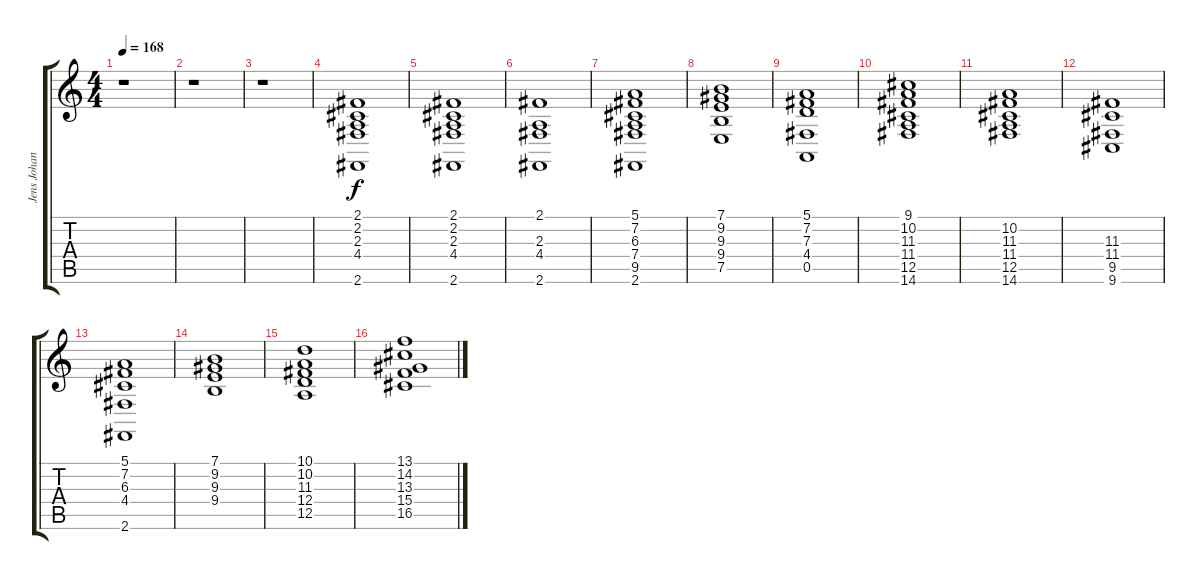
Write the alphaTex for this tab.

\track ("Jens Johansson (Keyboards 2)" "Jens Johan") {instrument choiraahs}
\staff {score tabs}
\tuning (E4 B3 G3 D3 A2 E2) {hide}
\ts (4 4)
\tempo 168
\clef g2
\ks c
r.1{dy f} |
r.1 |
r.1 |
(2.1 2.2 2.3 4.4 2.6).1 |
(2.1 2.2 2.3 4.4 2.6).1 |
(2.1 2.3 4.4 2.6).1 |
(5.1 7.2 6.3 7.4 9.5 2.6).1 |
(7.1 9.2 9.3 9.4 7.5).1 |
(5.1 7.2 7.3 4.4 0.5).1 |
(9.1 10.2 11.3 11.4 12.5 14.6).1 |
(10.2 11.3 11.4 12.5 14.6).1 |
(11.3 11.4 9.5 9.6).1 |
(5.1 7.2 6.3 4.4 2.6).1 |
(7.1 9.2 9.3 9.4).1 |
(10.1 10.2 11.3 12.4 12.5).1 |
(13.1 14.2 13.3 15.4 16.5).1
